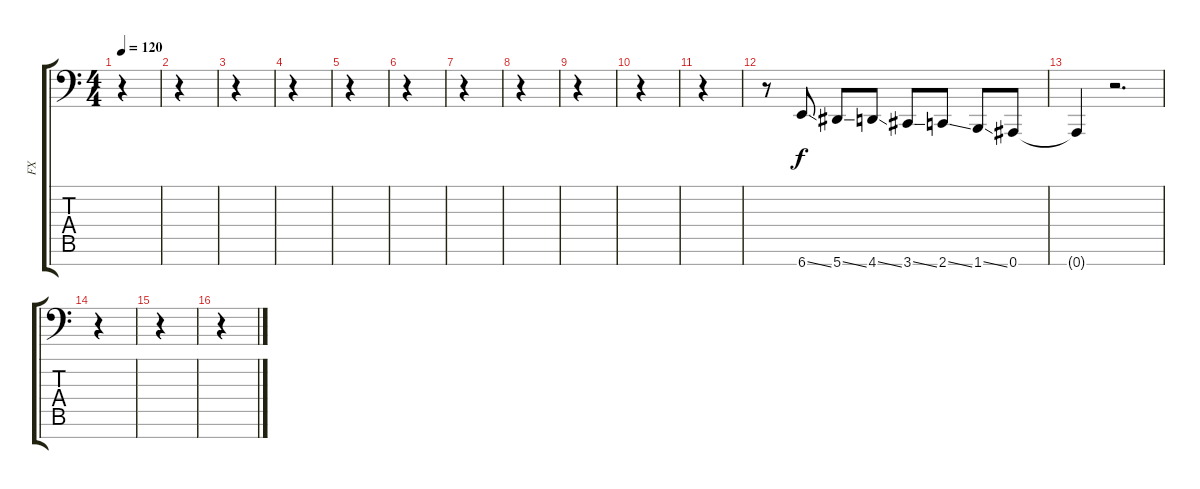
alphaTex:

\track ("FX" "FX") {instrument orchestrahit}
\staff {score tabs}
\tuning (Eb4 Bb3 Gb3 Db3 Ab2 Eb2 Bb1) {hide}
\ts (4 4)
\tempo 120
\clef f4
\ks c
r.4{dy f} |
r.4 |
r.4 |
r.4 |
r.4 |
r.4 |
r.4 |
r.4 |
r.4 |
r.4 |
r.4 |
r.8 6.7{ss}.8{volume 13} 5.7{ss}.8{volume 15} 4.7{ss}.8{volume 15} 3.7{ss}.8{volume 15} 2.7{ss}.8{volume 16} 1.7{ss}.8{volume 16} 0.7.8{volume 16} |
0.7{t}.4 r.2{d} |
r.4 |
r.4 |
r.4
